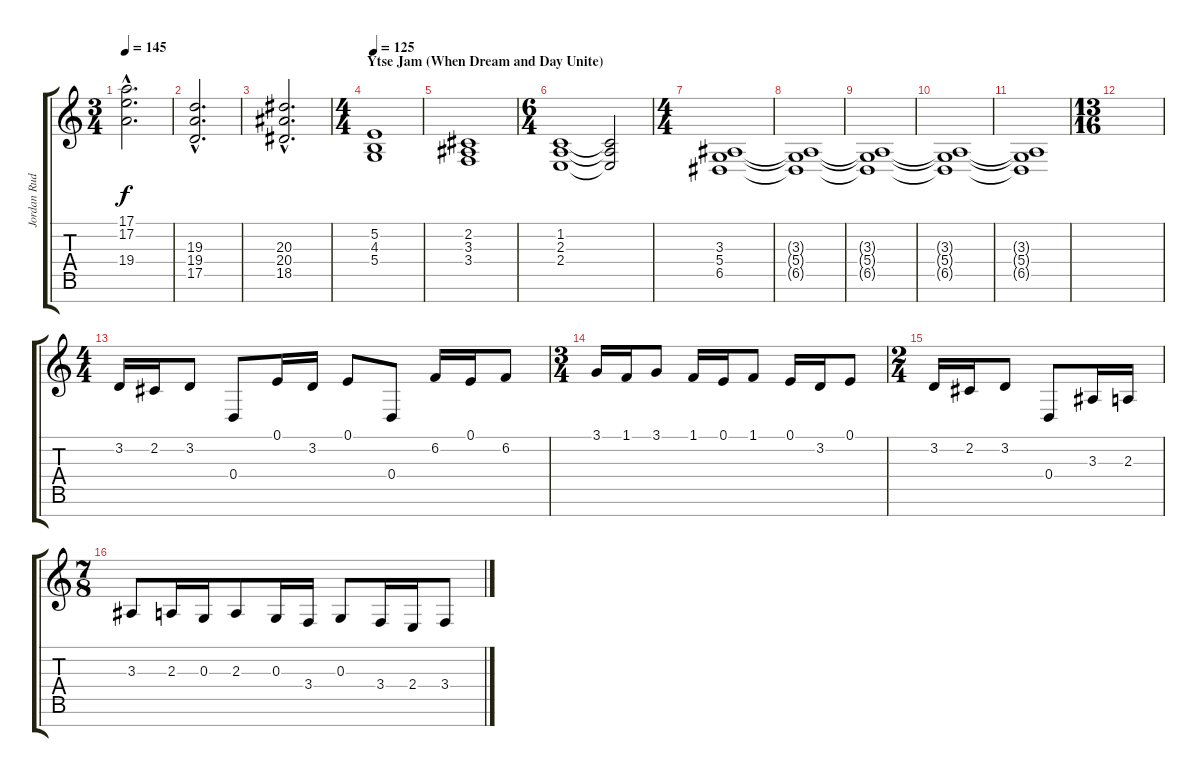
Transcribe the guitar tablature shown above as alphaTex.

\track ("Jordan Rudess Lead 2 (Dual Voice)" "Jordan Rud") {instrument lead2sawtooth}
\staff {score tabs}
\tuning (E4 B3 G3 D3 A2 E2 B1) {hide}
\ts (3 4)
\tempo 145
\clef g2
\ks c
(17.1{hac} 17.2{hac} 19.4{hac}).2{d dy f} |
(19.3{hac} 19.4{hac} 17.5{hac}).2{d} |
(20.3{hac} 20.4{hac} 18.5{hac}).2{d} |
\ts (4 4)
\section ("" "Ytse Jam (When Dream and Day Unite)")
\tempo 125
(5.2 4.3 5.4).1{volume 9 instrument synthstrings1} |
(2.2 3.3 3.4).1 |
\ts (6 4)
(1.2 2.3 2.4).1 (1.2{t} 2.3{t} 2.4{t}).2 |
\ts (4 4)
(3.3 5.4 6.5).1 |
(3.3{t} 5.4{t} 6.5{t}).1 |
(3.3{t} 5.4{t} 6.5{t}).1 |
(3.3{t} 5.4{t} 6.5{t}).1 |
(3.3{t} 5.4{t} 6.5{t}).1 |
\ts (13 16)
|
\ts (4 4)
3.2.16{volume 10 instrument stringensemble1} 2.2.16 3.2.8 0.4.8 0.1.16 3.2.16 0.1.8 0.4.8 6.2.16 0.1.16 6.2.8 |
\ts (3 4)
3.1.16 1.1.16 3.1.8 1.1.16 0.1.16 1.1.8 0.1.16 3.2.16 0.1.8 |
\ts (2 4)
3.2.16 2.2.16 3.2.8 0.4.8 3.3.16 2.3.16 |
\ts (7 8)
3.3.8 2.3.16 0.3.16 2.3.8 0.3.16 3.4.16 0.3.8 3.4.16 2.4.16 3.4.8
